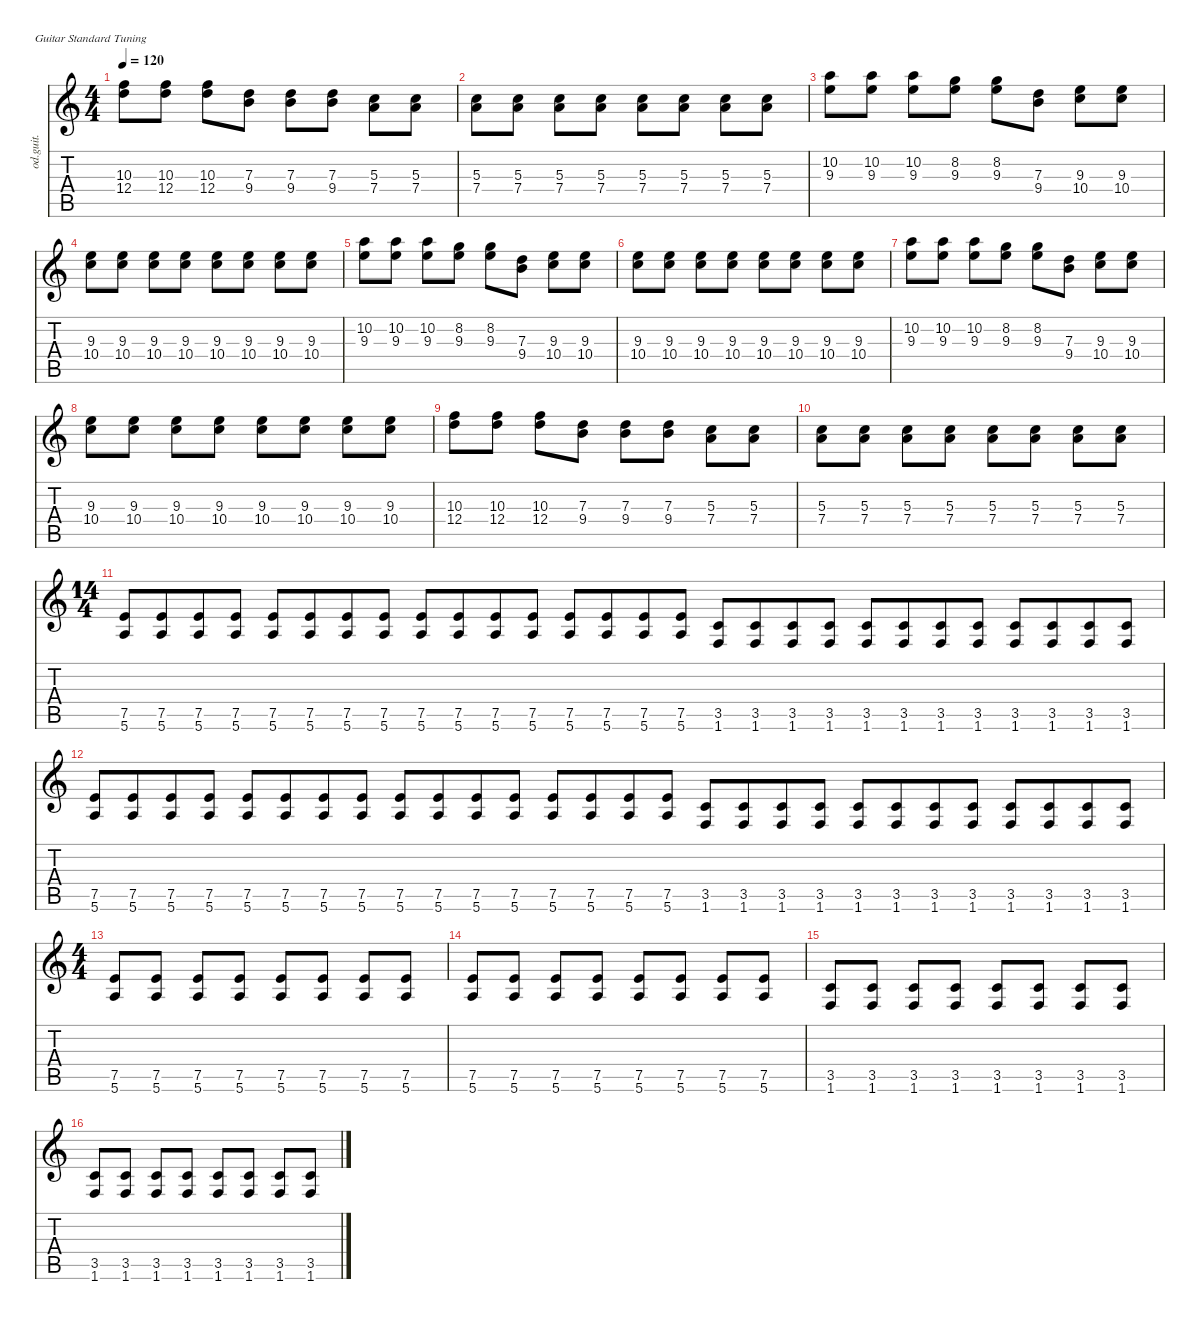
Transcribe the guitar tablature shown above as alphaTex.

\defaultSystemsLayout 4
\hideDynamics
\bracketExtendMode nobrackets
\otherSystemsTrackNameOrientation horizontal
\track ("Overdriven Guitar" "od.guit.") {instrument overdrivenguitar}
\staff {score tabs}
\tuning (E4 B3 G3 D3 A2 E2)
\ts (4 4)
\tempo 120
\clef g2
\ks c
(10.3 12.4).8{dy mf} (10.3 12.4).8 (10.3 12.4).8 (9.4 7.3).8 (9.4 7.3).8 (9.4 7.3).8 (7.4 5.3).8 (7.4 5.3).8 |
(7.4 5.3).8 (7.4 5.3).8 (7.4 5.3).8 (7.4 5.3).8 (7.4 5.3).8 (7.4 5.3).8 (7.4 5.3).8 (7.4 5.3).8 |
(10.2 9.3).8 (10.2 9.3).8 (10.2 9.3).8 (8.2 9.3).8 (9.3 8.2).8 (7.3 9.4).8 (9.3 10.4).8 (9.3 10.4).8 |
(9.3 10.4).8 (9.3 10.4).8 (9.3 10.4).8 (9.3 10.4).8 (9.3 10.4).8 (9.3 10.4).8 (9.3 10.4).8 (9.3 10.4).8 |
(10.2 9.3).8 (10.2 9.3).8 (10.2 9.3).8 (8.2 9.3).8 (9.3 8.2).8 (7.3 9.4).8 (9.3 10.4).8 (9.3 10.4).8 |
(9.3 10.4).8 (9.3 10.4).8 (9.3 10.4).8 (9.3 10.4).8 (9.3 10.4).8 (9.3 10.4).8 (9.3 10.4).8 (9.3 10.4).8 |
(10.2 9.3).8 (10.2 9.3).8 (10.2 9.3).8 (8.2 9.3).8 (9.3 8.2).8 (7.3 9.4).8 (9.3 10.4).8 (9.3 10.4).8 |
(9.3 10.4).8 (9.3 10.4).8 (9.3 10.4).8 (9.3 10.4).8 (9.3 10.4).8 (9.3 10.4).8 (9.3 10.4).8 (9.3 10.4).8 |
(10.3 12.4).8 (10.3 12.4).8 (10.3 12.4).8 (9.4 7.3).8 (9.4 7.3).8 (9.4 7.3).8 (7.4 5.3).8 (7.4 5.3).8 |
(7.4 5.3).8 (7.4 5.3).8 (7.4 5.3).8 (7.4 5.3).8 (7.4 5.3).8 (7.4 5.3).8 (7.4 5.3).8 (7.4 5.3).8 |
\ts (14 4)
\beaming (8 4 4 4 4 4 4 4)
(7.5 5.6).8 (7.5 5.6).8 (7.5 5.6).8 (7.5 5.6).8 (7.5 5.6).8 (7.5 5.6).8 (7.5 5.6).8 (7.5 5.6).8 (7.5 5.6).8 (7.5 5.6).8 (7.5 5.6).8 (7.5 5.6).8 (7.5 5.6).8 (7.5 5.6).8 (7.5 5.6).8 (7.5 5.6).8 (1.6 3.5).8 (1.6 3.5).8 (1.6 3.5).8 (1.6 3.5).8 (1.6 3.5).8 (1.6 3.5).8 (1.6 3.5).8 (1.6 3.5).8 (1.6 3.5).8 (1.6 3.5).8 (1.6 3.5).8 (1.6 3.5).8 |
(7.5 5.6).8 (7.5 5.6).8 (7.5 5.6).8 (7.5 5.6).8 (7.5 5.6).8 (7.5 5.6).8 (7.5 5.6).8 (7.5 5.6).8 (7.5 5.6).8 (7.5 5.6).8 (7.5 5.6).8 (7.5 5.6).8 (7.5 5.6).8 (7.5 5.6).8 (7.5 5.6).8 (7.5 5.6).8 (1.6 3.5).8 (1.6 3.5).8 (1.6 3.5).8 (1.6 3.5).8 (1.6 3.5).8 (1.6 3.5).8 (1.6 3.5).8 (1.6 3.5).8 (1.6 3.5).8 (1.6 3.5).8 (1.6 3.5).8 (1.6 3.5).8 |
\ts (4 4)
\beaming (8 2 2 2 2)
(7.5 5.6).8 (7.5 5.6).8 (7.5 5.6).8 (7.5 5.6).8 (7.5 5.6).8 (7.5 5.6).8 (7.5 5.6).8 (7.5 5.6).8 |
(7.5 5.6).8 (7.5 5.6).8 (7.5 5.6).8 (7.5 5.6).8 (7.5 5.6).8 (7.5 5.6).8 (7.5 5.6).8 (7.5 5.6).8 |
(1.6 3.5).8 (1.6 3.5).8 (1.6 3.5).8 (1.6 3.5).8 (1.6 3.5).8 (1.6 3.5).8 (1.6 3.5).8 (1.6 3.5).8 |
(1.6 3.5).8 (1.6 3.5).8 (1.6 3.5).8 (1.6 3.5).8 (1.6 3.5).8 (1.6 3.5).8 (1.6 3.5).8 (1.6 3.5).8
